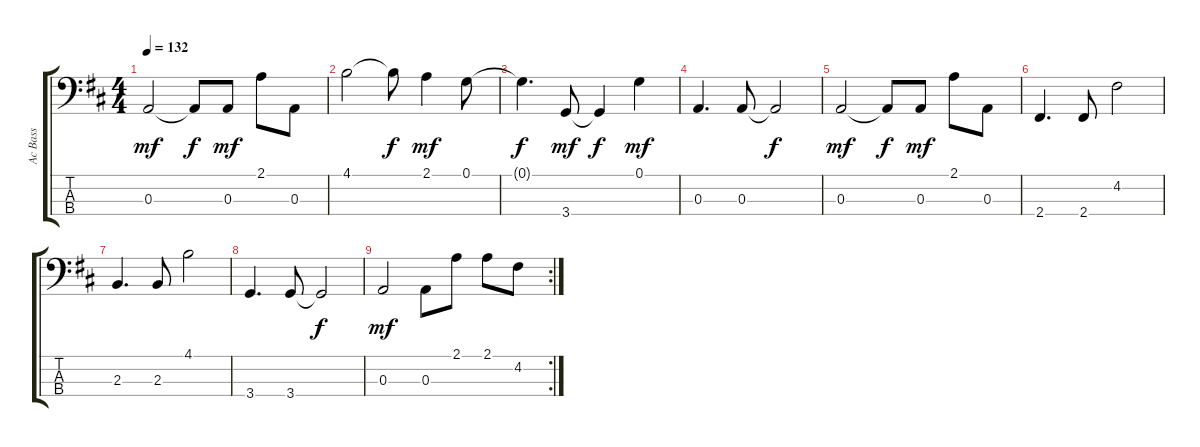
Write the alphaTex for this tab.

\track ("Ac Bass" "Ac Bass") {instrument acousticbass}
\staff {score tabs}
\tuning (G2 D2 A1 E1) {hide}
\ts (4 4)
\tempo 132
\clef f4
\ks d
0.3.2{dy mf} 0.3{t}.8{dy f} 0.3.8{dy mf} 2.1.8 0.3.8 |
4.1.2 4.1{t}.8{dy f} 2.1.4{dy mf} 0.1.8 |
0.1{t}.4{d dy f} 3.4.8{dy mf} 3.4{t}.4{dy f} 0.1.4{dy mf} |
0.3.4{d} 0.3.8 0.3{t}.2{dy f} |
0.3.2{dy mf} 0.3{t}.8{dy f} 0.3.8{dy mf} 2.1.8 0.3.8 |
2.4.4{d} 2.4.8 4.2.2 |
2.3.4{d} 2.3.8 4.1.2 |
3.4.4{d} 3.4.8 3.4{t}.2{dy f} |
\rc 2
0.3.2{dy mf} 0.3.8 2.1.8 2.1.8 4.2.8
